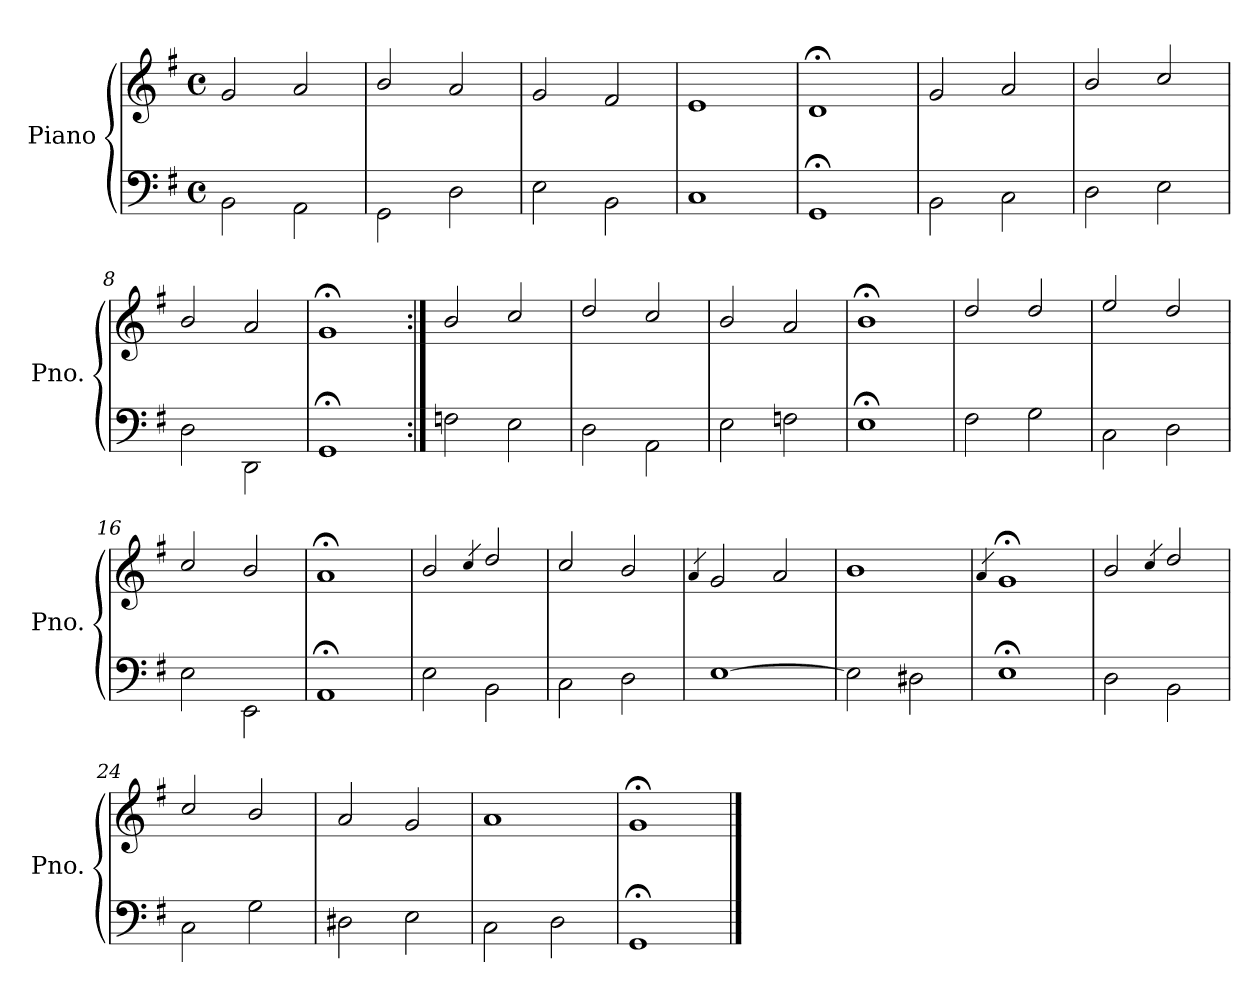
**kern	**kern
*part1	*part1
*staff2	*staff1
*I"Piano	*
*I'Pno.	*
*clefF4	*clefG2
*k[f#]	*k[f#]
*G:	*G:
*M4/4	*M4/4
*met(c)	*met(c)
=1	=1
2BB\	2g/
2AA\	2a/
=2	=2
2GG\	2b/
2D\	2a/
=3	=3
2E\	2g/
2BB\	2f#/
=4	=4
1C	1e
=5	=5
1GG;	1d;<
=6	=6
2BB\	2g/
2C\	2a/
=7	=7
2D\	2b/
2E\	2cc/
=8	=8
2D\	2b/
2DD\	2a/
=9	=9
1GG;	1g;<
!!LO:LB:g=z
=10:|!	=10:|!
2Fn\	2b/
2E\	2cc/
=11	=11
2D\	2dd/
2AA\	2cc/
=12	=12
2E\	2b/
2Fn\	2a/
=13	=13
1E;	1b;<
=14	=14
2F#\	2dd/
2G\	2dd/
=15	=15
2C\	2ee/
2D\	2dd/
=16	=16
2E\	2cc/
2EE\	2b/
=17	=17
1AA;	1a;<
!!LO:PB:g=z
=18	=18
2E\	2b/
.	4qcc/
2BB\	2dd/
=19	=19
2C\	2cc/
2D\	2b/
=20	=20
.	4qa/
[<1E	2g/
.	2a/
=21	=21
2E\]	1b
2D#X\	.
=22	=22
.	4qa/
1E;	1g;<
=23	=23
2D\	2b/
.	4qcc/
2BB\	2dd/
=24	=24
2C\	2cc/
2G\	2b/
=25	=25
2D#X\	2a/
2E\	2g/
=26	=26
2C\	1a
2D\	.
=27	=27
1GG;	1g;<
==	==
*-	*-
